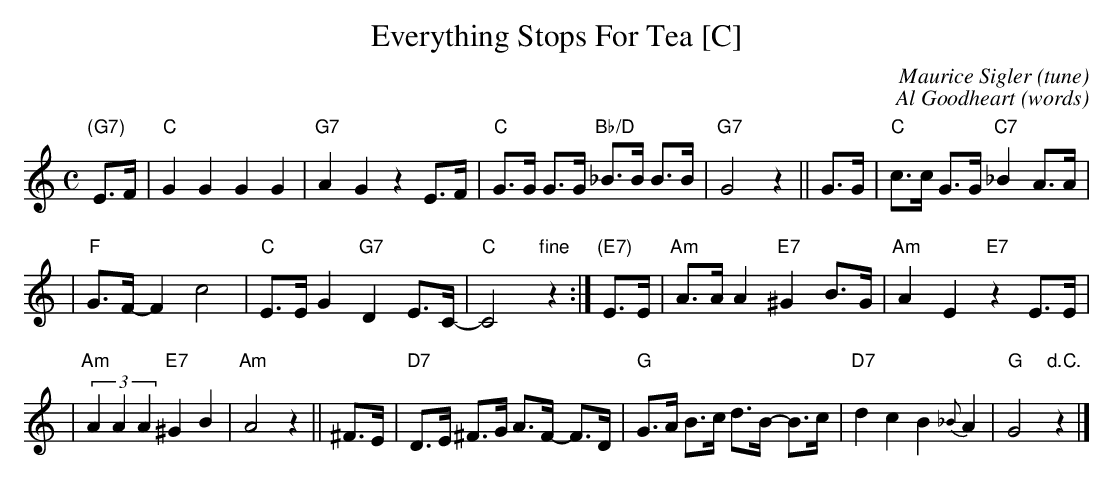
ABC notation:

X:1
T: Everything Stops For Tea [C]
C: Maurice Sigler (tune)
C: Al Goodheart (words)
M: C
L: 1/8
K: C
"(G7)"E>F \
| "C"G2 G2 G2 G2 \
| "G7"A2 G2 z2 E>F \
| "C"G>G G>G "Bb/D"_B>B B>B \
| "G7"G4 z2 || G>G \
| "C"c>c G>G "C7"_B2 A>A |
| "F"G>F- F2 c4 \
| "C"E>E G2 "G7"D2 E>C- \
| "C"C4 "fine"z2 :| "(E7)"E>E \
| "Am"A>A A2 "E7"^G2 B>G \
| "Am"A2 E2 "E7"z2 E>E |
| "Am"(3A2A2A2 "E7"^G2 B2 \
| "Am"A4 z2 || ^F>E \
| "D7"D>E ^F>G A>F- F>D \
| "G"G>A B>c d>B- B>c \
| "D7"d2 c2 B2{_B} A2 \
| "G"G4 "d.C."z2 |]
